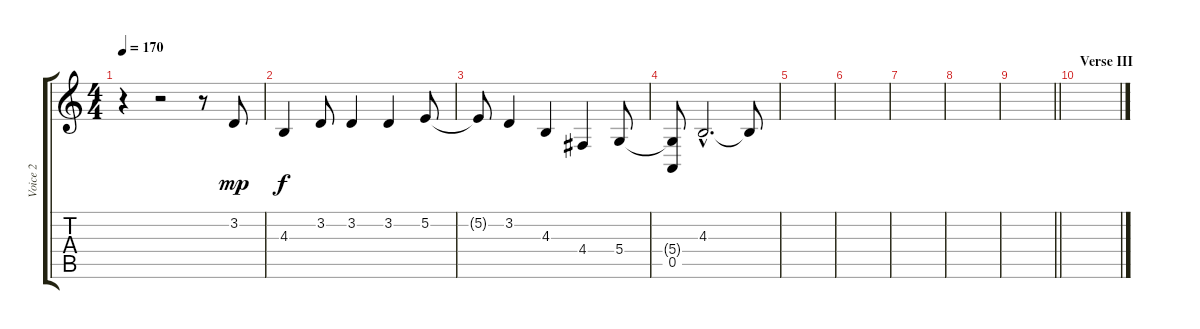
\track ("Voice 2" "Voice 2") {instrument violin}
\staff {score tabs}
\tuning (E4 B3 G3 D3 A2 E2) {hide}
\ts (4 4)
\tempo 170
\clef g2
\ks c
r.4{dy f} r.2 r.8 3.2.8{dy mp} |
4.3.4{dy f} 3.2.8 3.2.4 3.2.4 5.2.8 |
5.2{t}.8 3.2.4 4.3.4 4.4.4 5.4.8 |
(5.4{t} 0.5).8 4.3{hac}.2{d} 4.3{t}.8 |
|
|
|
|
\barLineRight lightlight
|
\section ("" "Verse III")
